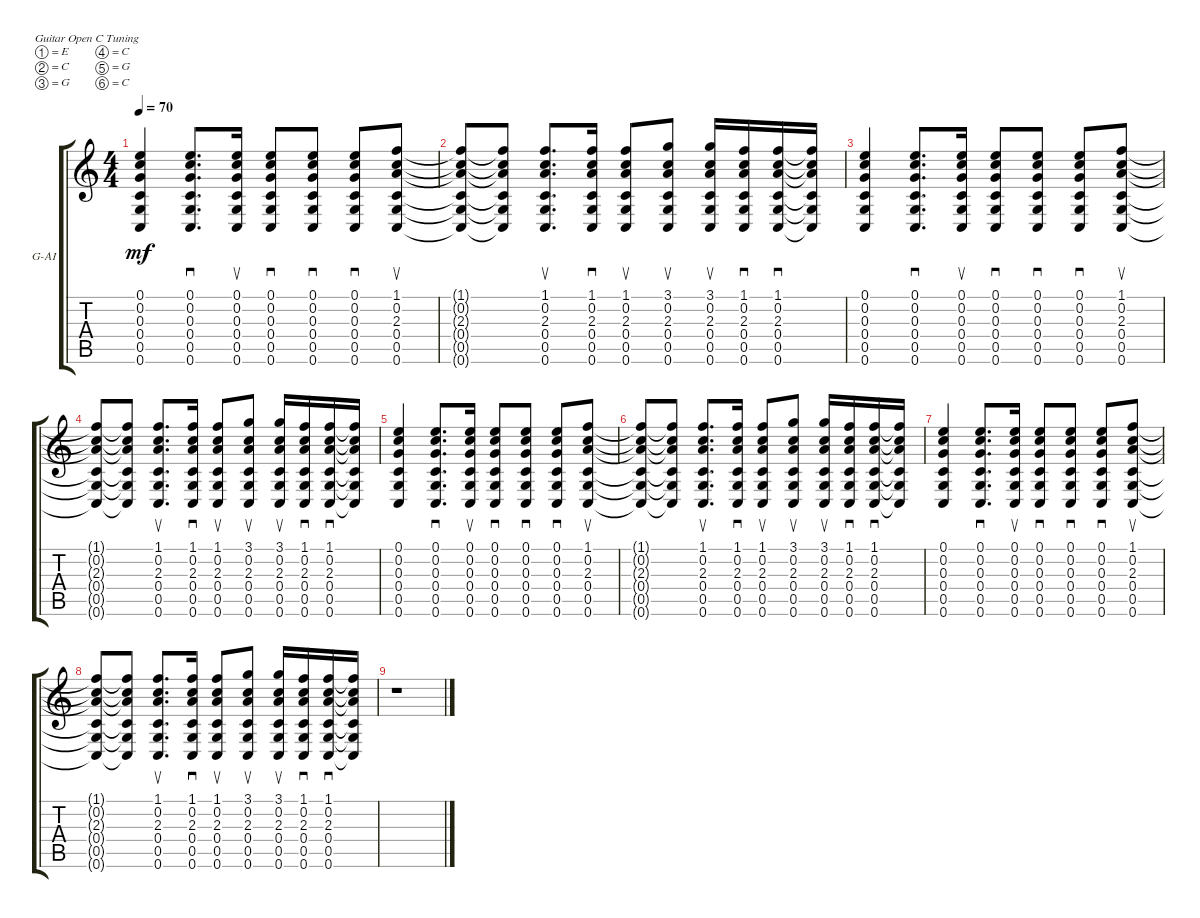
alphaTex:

\defaultSystemsLayout 4
\bracketExtendMode groupsimilarinstruments
\firstSystemTrackNameOrientation horizontal
\otherSystemsTrackNameOrientation horizontal
\track ("Guitar Acustic I" "G-AI") {multiBarRest instrument acousticguitarsteel}
\staff {score tabs}
\tuning (E4 C4 G3 C3 G2 C2)
\ts (4 4)
\tempo 70
\clef g2
\ks c
(0.6 0.5 0.4 0.3 0.2 0.1).4{dy mf} (0.6 0.5 0.4 0.3 0.2 0.1).8{d sd} (0.6 0.5 0.4 0.3 0.2 0.1).16{su} (0.6 0.5 0.4 0.3 0.2 0.1).8{sd} (0.6 0.5 0.4 0.3 0.2 0.1).8{sd} (0.6 0.5 0.4 0.3 0.2 0.1).8{sd} (0.6 0.5 0.4 2.3 0.2 1.1).8{su} |
(0.6{t} 0.5{t} 0.4{t} 2.3{t} 0.2{t} 1.1{t}).8 (0.6{t} 0.5{t} 0.4{t} 2.3{t} 0.2{t} 1.1{t}).8 (0.6 0.5 0.4 2.3 0.2 1.1).8{d su} (0.6 0.5 0.4 2.3 0.2 1.1).16{sd} (0.6 0.5 0.4 2.3 0.2 1.1).8{su} (0.6 0.5 0.4 2.3 0.2 3.1).8{su} (0.6 0.5 0.4 2.3 0.2 3.1).16{su} (0.6 0.5 0.4 2.3 0.2 1.1).16{sd} (0.6 0.5 0.4 2.3 0.2 1.1).16{sd} (0.6{t} 0.5{t} 0.4{t} 2.3{t} 0.2{t} 1.1{t}).16 |
(0.6 0.5 0.4 0.3 0.2 0.1).4 (0.6 0.5 0.4 0.3 0.2 0.1).8{d sd} (0.6 0.5 0.4 0.3 0.2 0.1).16{su} (0.6 0.5 0.4 0.3 0.2 0.1).8{sd} (0.6 0.5 0.4 0.3 0.2 0.1).8{sd} (0.6 0.5 0.4 0.3 0.2 0.1).8{sd} (0.6 0.5 0.4 2.3 0.2 1.1).8{su} |
(0.6{t} 0.5{t} 0.4{t} 2.3{t} 0.2{t} 1.1{t}).8 (0.6{t} 0.5{t} 0.4{t} 2.3{t} 0.2{t} 1.1{t}).8 (0.6 0.5 0.4 2.3 0.2 1.1).8{d su} (0.6 0.5 0.4 2.3 0.2 1.1).16{sd} (0.6 0.5 0.4 2.3 0.2 1.1).8{su} (0.6 0.5 0.4 2.3 0.2 3.1).8{su} (0.6 0.5 0.4 2.3 0.2 3.1).16{su} (0.6 0.5 0.4 2.3 0.2 1.1).16{sd} (0.6 0.5 0.4 2.3 0.2 1.1).16{sd} (0.6{t} 0.5{t} 0.4{t} 2.3{t} 0.2{t} 1.1{t}).16 |
(0.6 0.5 0.4 0.3 0.2 0.1).4 (0.6 0.5 0.4 0.3 0.2 0.1).8{d sd} (0.6 0.5 0.4 0.3 0.2 0.1).16{su} (0.6 0.5 0.4 0.3 0.2 0.1).8{sd} (0.6 0.5 0.4 0.3 0.2 0.1).8{sd} (0.6 0.5 0.4 0.3 0.2 0.1).8{sd} (0.6 0.5 0.4 2.3 0.2 1.1).8{su} |
(0.6{t} 0.5{t} 0.4{t} 2.3{t} 0.2{t} 1.1{t}).8 (0.6{t} 0.5{t} 0.4{t} 2.3{t} 0.2{t} 1.1{t}).8 (0.6 0.5 0.4 2.3 0.2 1.1).8{d su} (0.6 0.5 0.4 2.3 0.2 1.1).16{sd} (0.6 0.5 0.4 2.3 0.2 1.1).8{su} (0.6 0.5 0.4 2.3 0.2 3.1).8{su} (0.6 0.5 0.4 2.3 0.2 3.1).16{su} (0.6 0.5 0.4 2.3 0.2 1.1).16{sd} (0.6 0.5 0.4 2.3 0.2 1.1).16{sd} (0.6{t} 0.5{t} 0.4{t} 2.3{t} 0.2{t} 1.1{t}).16 |
(0.6 0.5 0.4 0.3 0.2 0.1).4 (0.6 0.5 0.4 0.3 0.2 0.1).8{d sd} (0.6 0.5 0.4 0.3 0.2 0.1).16{su} (0.6 0.5 0.4 0.3 0.2 0.1).8{sd} (0.6 0.5 0.4 0.3 0.2 0.1).8{sd} (0.6 0.5 0.4 0.3 0.2 0.1).8{sd} (0.6 0.5 0.4 2.3 0.2 1.1).8{su} |
(0.6{t} 0.5{t} 0.4{t} 2.3{t} 0.2{t} 1.1{t}).8 (0.6{t} 0.5{t} 0.4{t} 2.3{t} 0.2{t} 1.1{t}).8 (0.6 0.5 0.4 2.3 0.2 1.1).8{d su} (0.6 0.5 0.4 2.3 0.2 1.1).16{sd} (0.6 0.5 0.4 2.3 0.2 1.1).8{su} (0.6 0.5 0.4 2.3 0.2 3.1).8{su} (0.6 0.5 0.4 2.3 0.2 3.1).16{su} (0.6 0.5 0.4 2.3 0.2 1.1).16{sd} (0.6 0.5 0.4 2.3 0.2 1.1).16{sd} (0.6{t} 0.5{t} 0.4{t} 2.3{t} 0.2{t} 1.1{t}).16 |
r.1
